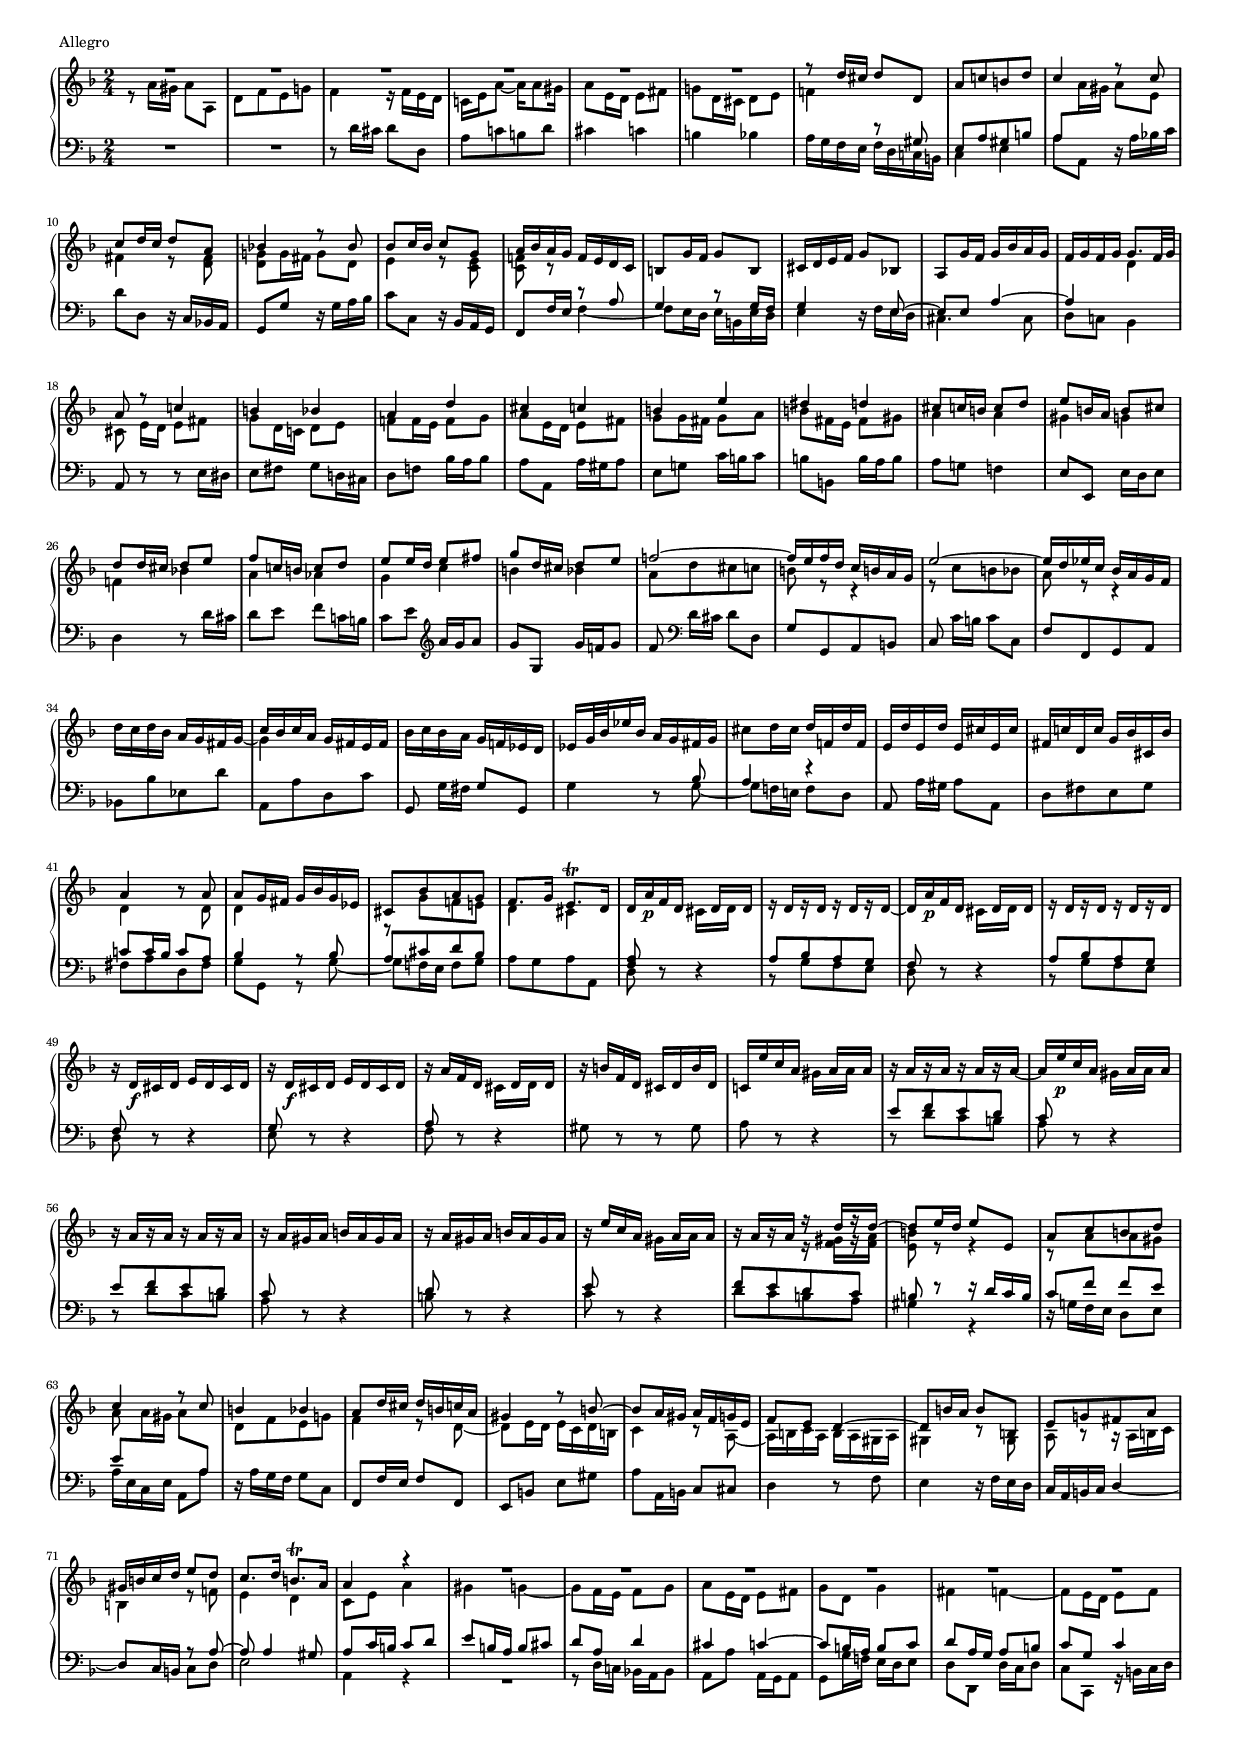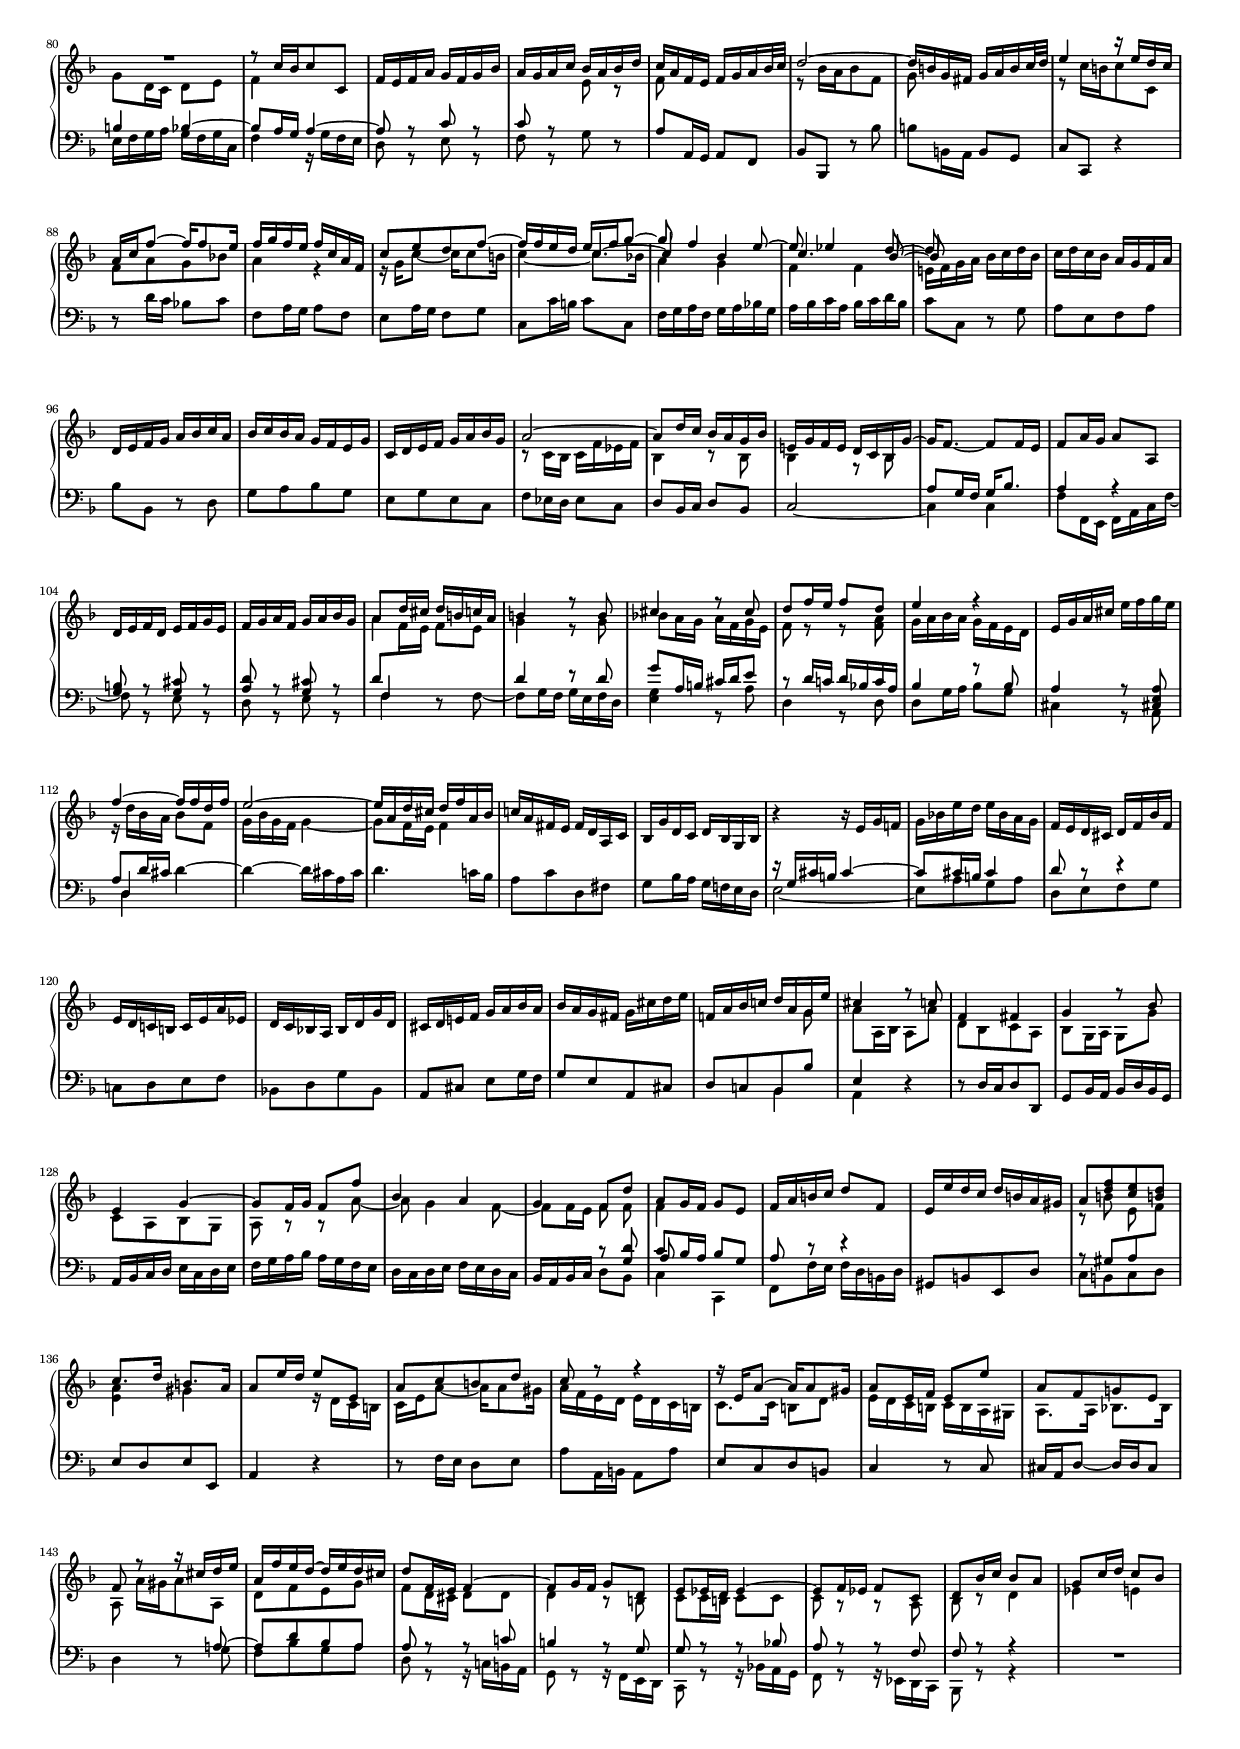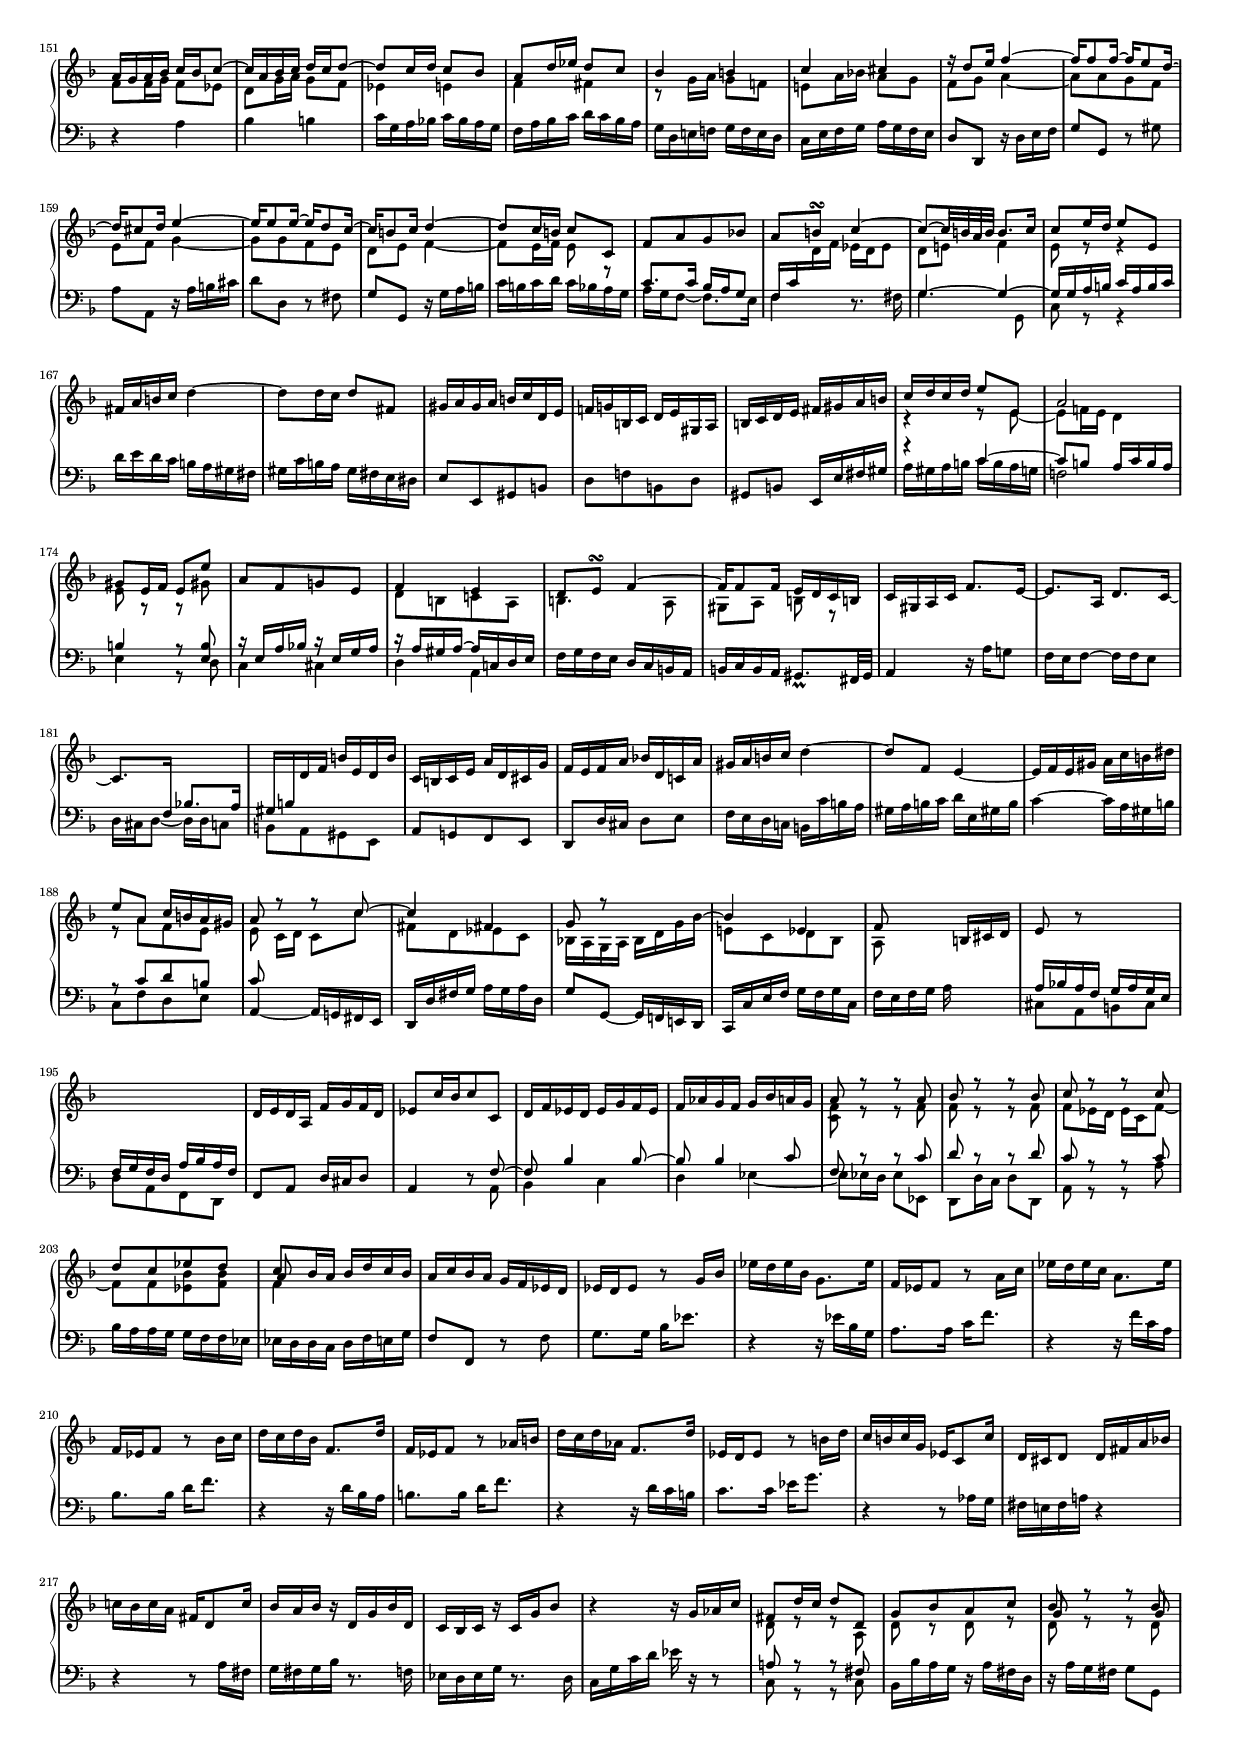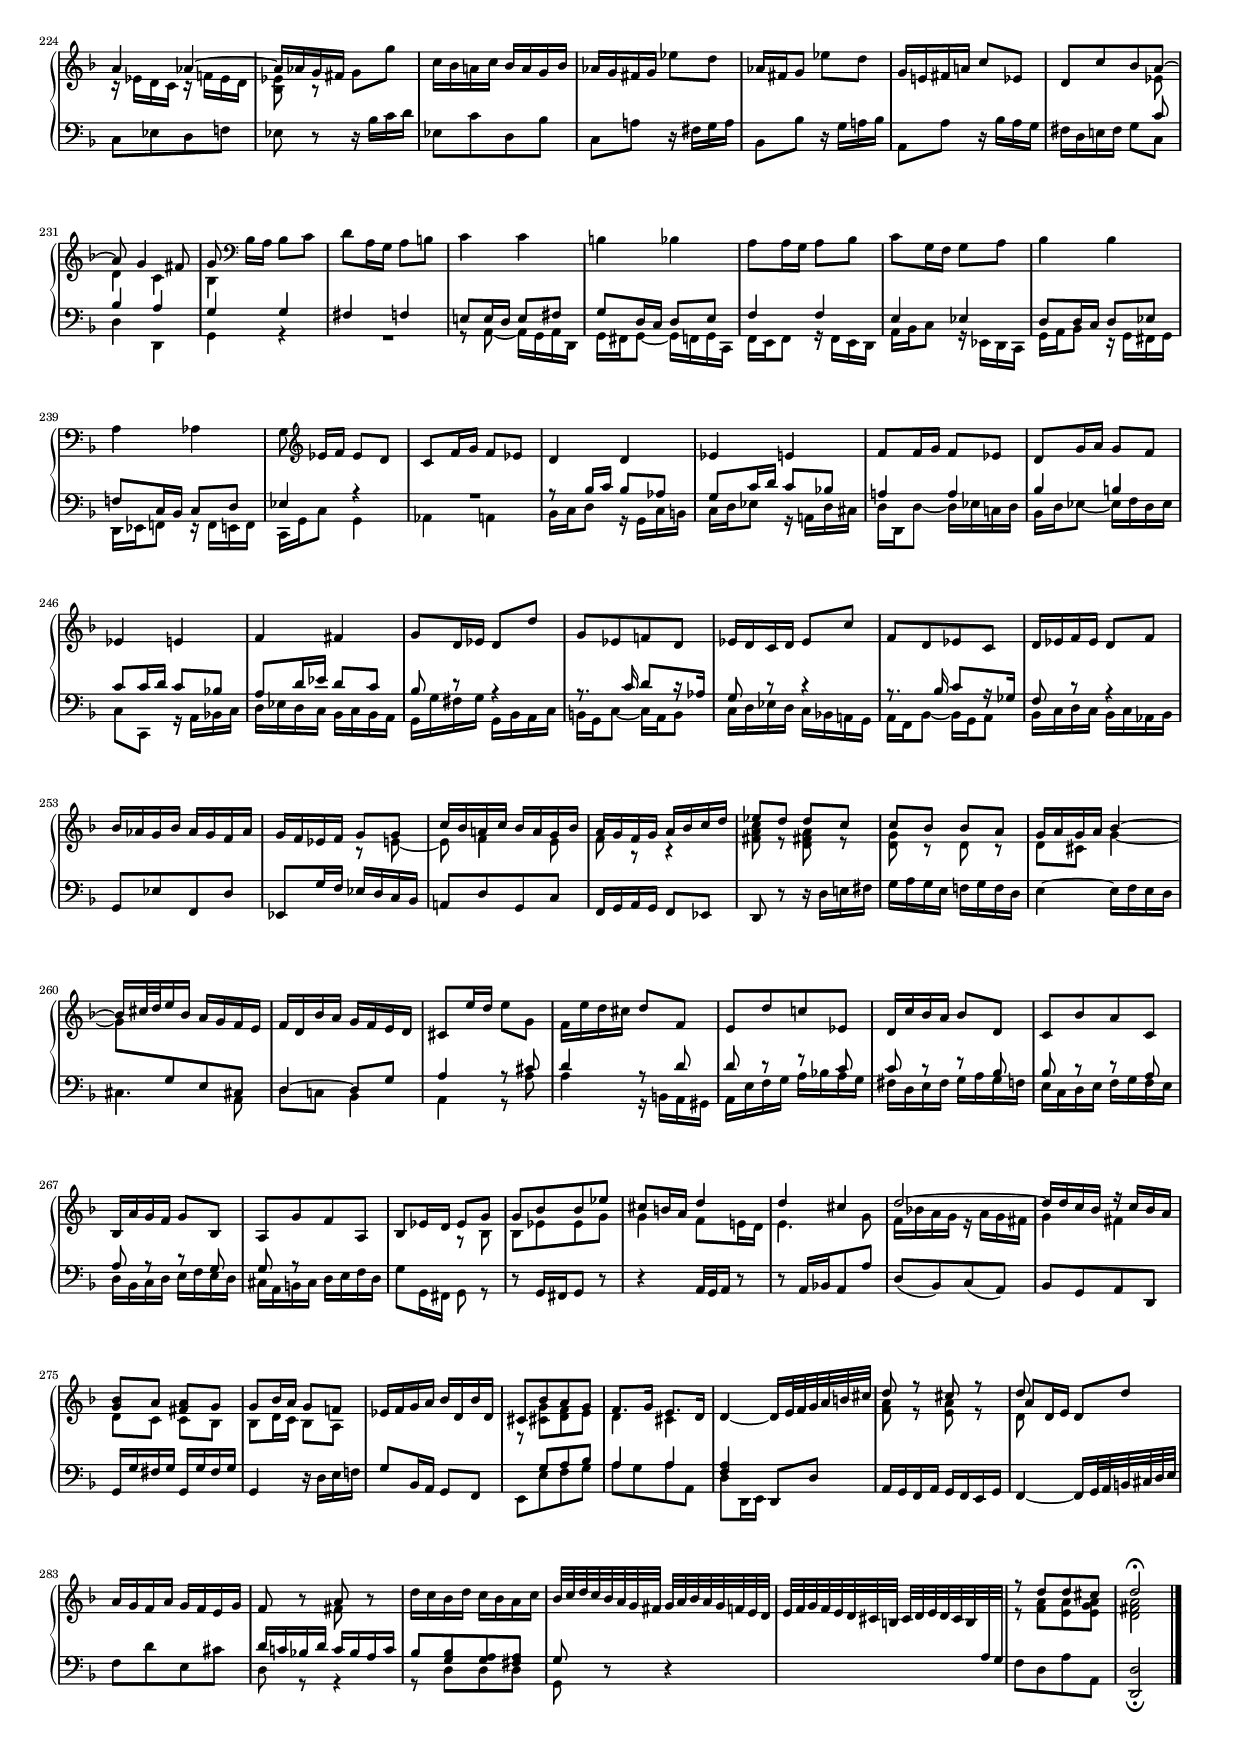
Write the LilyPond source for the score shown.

\version "2.18.2"

breaks = {
  s2*150 \pageBreak
}

#(set-global-staff-size 13.2)

\paper {
  #(set-paper-size "a4")
  print-page-number = ##f
  between-system-padding = #0.1
  between-system-space = #0.1
  ragged-last-bottom = ##f
  ragged-bottom = ##f
}

\version "2.18.2"

cstr = \change Staff = "right"
cstl = \change Staff = "left"

\header {
  %title = "Fuga"
  meter = "Allegro"
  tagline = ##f
}

global = {
  \key d \minor
  \time 2/4
  \override Staff.NoteCollision #'merge-differently-dotted = ##t
}

right = \relative c'' {
  \global
  
  R2 * 5
  R2
  r8 d16 cis d8 d,
  a'[ c! b d]
  c4 r8 c
  c d16 c d8 a
  
  bes!4 r8 bes
  bes c16 bes c8 g
  a16 bes a g f e d c
  b8 g'16 f g8 b,
  cis16 d e f g8 bes,!
  
  a g'16 f g bes a g
  f g f g g8. f32 g 
  a8 r c!4 
  b bes
  
  a d
  cis c
  b e
  dis d
  cis8 c16 b c8 d
  
  e b16 a b8 cis
  d d16 cis d8 e
  f c!16 b c8 d
  e e16 d e8 fis
  g d16 cis d8 e
  
  
  f!2 ~ 
  f16 e f d c b! a g
  e'2 ~
  e16 d ees c bes a g f
  s2
  
  c'16bes c a g fis e fis
  \oneVoice bes c bes a g f! ees d
  ees g32 bes ees16 bes a g fis g
  cis8 d16 cis d f,! d' f,
  e d' e, d' e, cis' e, cis'
  
  fis, c'! d, c' g bes cis, bes'
  <<{ a4 } \\ { d, }>> \oneVoice r8
  << \new Voice { \voiceOne 
      a' 
      a g16 fis g bes g ees
      cis8[ bes' a g]
      f8. g16 e8.-\trill d16 }
    \new Voice { \voiceTwo
      d8
      d4 s
      r8 g[ f! e!]
      d4 cis }>>
  
  \repeat unfold 2 {
    d16 a'\p f d s d[ s d]
    e\rest d[ r d] e\rest d[ r d] ~ }
  \repeat unfold 2 { 
    r16 d\f cis d e d cis d }
  
  r16 a' f d s d[ s d]
  r b' f d cis d b' d,
  c! e' c a s a[ s a]
  r a[ r a] r a[ r a] ~
  
  \stemUp a e'\p c a s a[ s a]
  r a[ r a] r a[ r a]
  \repeat unfold 2 {
    r a gis a b a gis a }
  r e' c a s a[ s a]
  
  
  r a[ r a]
  <<\new Voice { \voiceOne
      r \override Stem.details.beamed-lengths = #'(4) d[ r d] ~ 
      \revert Stem.details.beamed-lengths
      d8 e16 d e8 e,
      a[ c b d]
      c4 r8 c }
    \new Voice { \voiceTwo
      r16 <f, gis>[ r <f a>]
      <e b'>8 r r4
      r8 a[ a gis]
      a }>>
  \voiceOne b4 bes
  
  a8 d16 cis d b c a
  gis4 r8 b ~
  b8 a16 gis a f g e
  f8 e d4 ~
  d8 b'16 a b8 b,
  
  e8[ g! fis a]
  gis16 b c d
  <<\new Voice { \voiceOne
      e8 d
      c8. d16 b8.-\trill a16
      a4 r R2 * 7
      r8 c16[ bes c8 c,] } 
    \new Voice { \voiceTwo
      r8 f!
      e4 d
      c8 e a4
      gis g ~ 
      g8 f16 e f8 g
      
      a e16 d e8 fis
      g d g4
      fis f ~ 
      f8 e16 d e8 f
      g d16 c d8 e
      f4 s }>>
  
  f16 e f a g f g bes
  a g a c bes a bes d
  c a f e f g a bes32 c 
  d2 ~ 
  d16 b g fis g a b c32 d
  
  e4 r16 e d c
  a c f8 ~
  f16 f8 e16
  f g f e f c a f
  
  << \new Voice { \voiceOne
      c'8[ e d f] ~
      f16 f e d e f g8 ~
      g f4 e8 ~
      e ees4 d8 ~ 
      d s s4 }
    \new Voice { \voiceTwo
      r16 g, c8 ~ c16 c8 b16
      c4 ~ \once \override NoteColumn.force-hshift = #1 c8. bes!16 a4 g f f
      e!16 f g a bes c d bes
    }
    \new Voice { \voiceThree
      s2 s4
      \shape #'((0 . -0.5) (0 . -0.5) (0 . -0.5) (0 . -0.5)) Tie
      c4 ~ c bes
      \once \override NoteColumn.force-hshift = #1 c4. bes8 ~ bes 
    }
  >>
  
  \oneVoice c16 d c bes a g f a
  \voiceOne d, e f g a bes c a
  bes c bes a g f e g
  
  c, d e f g a bes g
  a2 ~ a8 d16 c bes a g bes
  e,! g f e d c bes g' ~
  \oneVoice g16 f8. ~ f8 f16 e
  f8 a16 g a8 a,
  
  d16 e f d e f g e
  f g a f g a bes g
  <<\new Voice { \voiceOne a8 d16 cis } 
    \new Voice { \voiceTwo a4 }>> 
  \voiceOne d16 b c a
  b4 r8 b
  cis4 r8 cis
  
  d8 f16 e f8 d
  e4 r
  \oneVoice e,16 g a cis e f g e
  \voiceOne f4 ~ f16 f d f
  e2 ~
  e16 a, d cis d f a, bes
  
  c! a fis e fis d a c
  bes g' d c d bes g bes
  \oneVoice r4 r16 e g f!
  g bes! e d e bes a g
  f e d cis d f bes f
  
  e d c! b c e a ees
  d c bes! a bes d g d
  cis d e! f g a bes a
  bes a g fis g cis d e
  \voiceOne f,! a bes c! d a g e'
  cis4 r8 c
  
  
  f,4 fis
  g r8 bes
  e,4 g ~
  g8 f16 g f8 f'
  bes,4 a
  
  g4 f8 d'
  a g16 f g8 e
  \oneVoice f16 a b c d8 f,
  e16 e' d c d b a gis
  <<\new Voice { \voiceOne a8[ <d f> <c e> <b! d>] }
    \new Voice { \voiceTwo r8 b e, }>>
  
  \voiceOne c'8. d16 b8. a16
  a8 e'16 d e8 e,
  a[ c b d]
  c8 r r4
  r16 e, a8~ a16 a8 gis16
  
  a8 e16 f e8 e'
  a,[f g! e]
  f8 r r16 cis' d e
  a, f' e d ~ d e d cis
  d8 f,16 e f4 ~
  
  f8 g16 f g8 d
  e ees16 d ees4 ~
  ees8 f16 ees f8 c
  d bes'16 c bes8 a
  g c16 d c8 bes
  
  a16 g a bes c bes c8 ~ 
  c16 a bes c d c d8 ~
  d c16 d c8 bes
  a d16 ees d8 c
  bes4 b
  
  
  c4 cis
  r16 d8 e16 f4 ~
  f16 f8 f16 ~ f e8 d16 ~
  d cis8 d16 e4 ~
  e16 e8 e16 ~ e d8 c16 ~
  
  c16 b8 c16 d4 ~
  d8 c16 b c8 c,
  f[ a g bes!]
  a b\turn c4 ~
  c8 ~ c32 b a b b8. c16
  
  c8 e16 d e8 e,
  \oneVoice fis16 a b c d4 ~
  d8 d16 c d8 fis,
  gis16 a gis a b c d, e
  f! g! b, c d e gis, a
  
  b c d e fis gis a b
  \voiceOne c d c d e8 e,
  a2
  gis8 e16 f e8 e'
  a,[ f g! e]
  
  f4 e
  d8 e\turn f4 ~
  f16 f8 f16 e d c b!
  \oneVoice c gis a c f8. e16 ~
  e8. a,16 d8. c16 ~
  
  \override Beam.damping = #+inf.0
  \voiceOne c8. \cstl f,16 bes!8. a16
  gis b \cstr d f b e, d b'
  \revert Beam.damping
  \oneVoice c, b c e a d, cis g'
  f e f a bes! d, c! a'
  gis a b c d4 ~
  
  
  d8 f, e4 ~
  e16 f e gis a c b dis
  \voiceOne e8 a, c16 b a gis
  a8 r r c ~
  c4 fis,!
  
  g8 r \stemDown bes,16 d g bes ~ 
  \stemUp bes4 ees,
  f8 s s16 \oneVoice b, cis d
  e8 r s4 
  s2
  
  d16 e d a f' g f d
  ees8[ c'16 bes c8 c,]
  d16 f ees d ees g f ees
  f aes g f g bes a g
  \voiceOne a8 r r a
  
  bes r r bes
  c r r c
  d[ c ees d]
  <<\new Voice { \voiceOne c bes16 a }
    \new Voice { \voiceTwo f4 }
    \new Voice { \voiceThree a8 }
  >> bes16 d c bes
  \oneVoice a c bes a g f ees d
  
  ees d ees8 r g16 bes
  ees d ees bes g8. ees'16
  f, ees f8 r a16 c
  ees d ees c a8. ees'16
  f, ees f8 r bes16 c
  
  d c d bes f8. d'16
  f, ees f8 r aes16 b
  d c d aes f8. d'16
  ees, d ees8 r b'16 d
  c b c g ees c8 c'16
  
  
  d, cis d8 d16 fis a bes!
  c! bes c a
  fis d8 c'16
  bes a bes r d, g bes d,
  c bes c r c g' bes8
  
  r4 r16 g aes c
  \voiceOne fis,8 d'16 c d8 d,
  g[ bes a c]
  <<\new Voice { \voiceOne bes r r bes } 
    \new Voice { \voiceThree g s s g }>>
  a4 aes ~
  
  aes16 aes g fis \oneVoice g8 g'
  c,16 bes a! c bes a g bes
  aes g fis g ees'8 d
  aes16 fis g8 ees' d
  
  g,16 e! fis a! c8 ees,
  
  <<\new Voice { \voiceOne 
      d[ c' bes a] ~ a8 g4 fis8 g 
      \clef bass \oneVoice bes,16[ a] }
    \new Voice { \voiceTwo
      s4. ees'8 d4 c bes }>>
  bes8 c
  d a16 g a8 b
  
  c4 c
  b bes
  a8 a16 g a8 bes
  c g16 f g8 a
  
  bes4 bes
  a aes
  g8 \clef treble ees'16[ f] ees8 d
  c f16 g f8 ees
  d4 d
  
  
  ees e
  f8 f16 g f8 ees
  d g16 a g8 f
  ees4 e
  f fis
  
  g8 d16 ees d8 d'
  g,[ ees f! d]
  ees16 d c d ees8 c'
  f,[ d ees c]
  d16 ees f ees d8 f
  
  bes16 aes g bes aes g f aes
  g f ees f \voiceOne g8 g
  c16 bes a! c bes a g bes
  a g f g a bes c d
  ees8 d d c
  
  c bes bes a
  g16 a g a bes4 ~
  bes16 cis32 d e16 bes \oneVoice a g f e
  f d bes' a g f e d
  
  cis8 e'16 d e8 g,
  f16 e' d cis d8 f,
  e[ d' c! ees,]
  d16 c' bes a bes8 d,
  c[ bes' a c,]
  
  
  bes16 a' g f g8 bes,
  a[ g' f a,]
  bes ees16 d \voiceOne ees8 g
  g[ bes bes ees]
  cis b16 a d4
  
  d cis 
  d2 ~
  d16 d c bes r c bes a
  <g bes>8 a <fis a> g
  g bes16 a g8 f!
  
  ees16 f g a bes d, bes' d,
  cis8[ bes' a g]
  f8. g16 e8. d16
  \oneVoice d4 ~ d16 e32 f g a b cis
  \voiceOne d8 r cis r
  
  <<\new Voice { \voiceOne d8 }
    \new Voice { \voiceThree 
      \once \override NoteColumn.force-hshift = #1 
      a d,16 e }>>
  \oneVoice d8 d'
  a16 g f a g f e g
  f8 r <<\new Voice { \voiceOne a } \new Voice { \voiceTwo fis }>> r
  d'16 c bes d c bes a c
  
  bes32 c d c bes a g fis g a bes a g f e d
  e f g f e d cis b \override Beam.damping = #+inf.0 \voiceOne cis d e d cis b \cstl a g 
  \revert Beam.damping
  \cstr r8 d''[ d cis]
  d2-\fermata \bar "|."
}

middle = \relative c'' {
  \global
  
  r8 a16 gis a8 a,
  d[ f e g!]
  f4 r16 f e d 
  c! e a8 ~ a16 a8 gis16
  a8 e16 d e8 fis
  
  g! d16 cis d8 e
  f!4 \cstl \voiceOne r8 gis,
  e[ a gis b]
  a \cstr \voiceTwo a'16 gis a8 e
  fis4 r8 <d fis>
  
  <d g!> g16 fis g8 d
  e4 r8 <c e>
  <c f!> r \cstl \voiceOne r a
  g4 r8 g16 f
  g4 s8 e ~
  
  e e a4 ~
  a \cstr \voiceTwo d
  cis8 e16[ d] e8 fis
  g d16 c! d8 e
  
  f! f16 e f8 g
  a e16 d e8 fis
  g g16 fis g8 a
  b fis16 e fis8 gis
  a4 a
  
  gis g
  f! bes!
  a aes
  g c
  b bes
  
  
  a8[ d cis c]
  b r r4
  r8 c[ b bes]
  a r r4
  \oneVoice d16 c d bes a g fis \once \tieDown g ~ 
  
  \voiceTwo g4 s
  s2
  s4. \cstl \voiceOne bes,8
  a4 r
  s2
  
  s2
  c!8 c16 bes c8 a
  bes4 r8 bes
  a[ cis d bes]
  s2
  
  <f a>8 s
  \repeat unfold 2 {
    \cstr \voiceTwo cis'16[ s d] s
    \cstl \voiceOne a8[ bes a g]
    f s } s4
  
  g8 s4.
  a8 s \cstr \voiceTwo cis16[ s d] s
  s2
  s4 \repeat unfold 2 {
    \cstr \voiceTwo gis16[ s a] s
    \cstl \voiceOne e8[ f e d]
    c s } s4
  d8 s4.
  e8 s \cstr \voiceTwo gis16[ s a] s
  
  
  \cstl \voiceOne f8[ e d c]
  b r e16\rest d c b
  c8 f f e
  e \cstr \voiceTwo a16 gis a8 \cstl \voiceOne a,
  \cstr \voiceTwo d[ f e g!]
  
  f4 r8 d ~
  d e16 d e c d b
  c4 r8 a ~
  a16 b c a b a gis a
  gis4 r8 gis
  
  a r r16 a b c
  b4 \cstl \voiceOne r8 a ~
  a a4 gis8
  a8 c16 b c8 d 
  e b16 a b8 cis
  d8 a d4
  
  cis c ~
  c8 b16 a b8 c
  d a16 g a8 b
  c g c4
  b bes ~
  bes8 a16 g a4 ~
  
  a8 r c r
  c r \cstr \voiceTwo e r
  f s s4
  r8 bes16[ a bes8 f]
  g s s4
  
  r8 c16[ b c8 c,]
  f[ a g bes!]
  a4 r
  

  s2*9
  r8 c,16 bes c f ees f
  bes,4 r8 bes
  bes4 r8 bes
  \cstl \voiceOne a8 g16 f g bes8.
  a4 r
  
  <g b>8 r <g cis> r
  <a d> r <g cis> r
  d' \cstr \voiceTwo f16 e f8 e
  g4 r8 g
  bes! a16 g a f g e
  
  f8 r r <f a> 
  g16 a bes a g f e d 
  s2
  r16 d' bes a bes8 f
  g16 bes g f g4 ~
  g8 f16 e f4
  
  s2 s2 \cstl \voiceOne
  r16 g, cis b cis4 ~
  cis8 cis16 b cis4
  d8 r r4
  
  s2*4
  s4 s8 \cstr \voiceTwo g8
  a a,16 bes a8 a'
  
  
  d,[ bes c a]
  bes g16 a g8 g'
  c,[ a bes g]
  a8 r r a' ~
  a g4 f8 ~

  f f16 e f8\noBeam f 
  f4 s
  s2 s2
  \cstl \voiceOne r8 gis,[ a \cstr \voiceTwo f']
  
  <e a>4 gis
  s4 r16 d c b
  c e a8 ~ a16 a8 gis16
  a f e d e d c b
  c8. c16 b8 d
  
  e16 d c b c b a gis
  a8. a16 bes!8. bes16
  a8 a'16[ gis a8 a,]
  d[ f e g]
  f d16 cis d8 d
  
  d4 r8 b
  c c16 b c8 c
  c r r a
  bes r d4
  ees e
  
  f8 f16 g f8 ees
  d g16 a g8 f
  ees4 e
  f fis
  r8 g16 a g8 f!
  
  
  e! a16 bes! a8 g
  f g a4 ~
  a8[ a g f]
  e f g4 ~
  g8[ g f e]
  
  d e f4 ~
  f8 e16 f e8 r
  \cstl \voiceOne c8. c16 bes a g8
  f16 c' \cstr \voiceTwo d f ees d ees8
  d e! f4
  
  e8 r r4
  s2*5
  r4 r8 e8 ~
  e f!16 e d4
  e8 r r gis!
  s2
  
  d8[ b c! a]
  b4. a8
  gis a b r
  s2*9
  
  r8 a'[ f e]
  e c16[ d] c8 c'
  fis,[ d ees c]
  
  bes!16 a g a s4
  e'!8[ c d bes]
  a s s4
  \cstl \voiceOne a16 bes! a f g a g e
  f g f d a' bes a f
  
  s2
  s4. f8 ~
  f bes4 bes8 ~
  bes bes4 c8
  \cstr \voiceTwo <c f> r r f
  
  f r r f
  f ees16 d ees c f8 ~
  f[ f <ees bes'> <f bes>]
  s2*17
  
  
  d8 r r a
  d r d r
  d r r d
  r16 ees d c r f! ees d
  
  <bes ees>8 r s4
  s2*4
  s4. \cstl \voiceOne c8
  bes4 a
  g g
  fis f
  
  e!8 e16 d e8 fis
  g d16 c d8 e
  f4 f
  e ees
  
  d8 d16 c d8 ees
  f! c16 bes c8 d
  ees4 r
  R2
  r8 bes'16 c bes8 aes
  
  
  g8 c16 d c8 bes!
  a!4 a
  bes b
  c8 c16 d c8 bes!
  a d16 ees d8 c
  
  bes8 r r4
  r8. c16 d8[ r16 aes]
  g8 r r4
  r8. bes16 c8[ r16 ges]
  f8 r r4
  
  s2
  s4 \cstr \voiceTwo r8 e' ~
  e f4 e8
  f r r4
  <fis a c>8 r <d fis! a> r
  
  <d g> r d r
  d cis g'4 ~
  g8[ \cstl \voiceOne g, e cis!]
  d4 ~ d8 g
  
  a4 r8 cis 
  d4 r8 d
  d r r c
  c r r bes
  bes r r a
  
  
  a r r g
  g r s4
  s4 \cstr \voiceTwo r8 bes
  bes[ ees ees g]
  g4 f8 e!16 d
  
  e4. g8
  f16 bes! a g r a g fis
  g4 fis
  d8 c c bes
  bes d16 c bes8 a
  
  s2
  r8 <cis! g'>[ <d f> e]
  d4 cis
  s2
  <f a>8 r <e a> r
  
  d s4.
  s2
  \cstl \voiceOne d16 c! bes! d c bes a c
  bes8[ <g bes> <g a> <fis a>]
 
  g8 s4.
  s2
  \cstr \voiceTwo r8 <f' a>[ <e a> <e g a>]
  <d fis a>2
}
 
left = \relative c' {
  \global
  
  R2*2
  r8 d16 cis d8 d,
  a'[ c! b d]
  cis4 c
  
  b bes
  a16 g f e \voiceTwo f d c! b
  c4 e \oneVoice
  a8 a, r16 a' bes! c
  d8 d, r16 c bes! a
  
  g8 g' r16 g a bes
  c8 c, r16 bes a g
  f8 f'16 e \voiceTwo f4 ~ 
  f8 e16 d e b e d 
  e4
  \oneVoice r16 \voiceTwo f e d
  
  cis4. cis8
  d c! bes4
  \oneVoice a8 r r e'16 dis
  e8 fis g d!16 cis
  
  d8 f! bes16 a bes8
  a a, a'16 gis a8
  e g! c16 b c8
  b b, b'16 a b8
  a g! f!4
  
  e8 e, e'16 d e8
  d4 r8 d'16 cis
  d8 e f c!16 b
  c8 e \clef treble a16 g a8
  g g, g'16 f! g8
  
  
  f \clef bass d16[ cis] d8 d,
  g[ g, a b]
  c c'16[ b] c8 c,
  f[ f, g a] 
  bes![ bes' ees, d']
  
  a,[ a' d, c']
  g, g'16[ fis] g8 g,
  g'4 r8 \voiceTwo g ~
  g f!16 e! f8 d
  \once \stemUp a a'16[ gis] a8 a,
  
  d[ fis e g]
  fis[ a d, fis]
  g g, r g' ~
  g f!16 e f8 g
  a[ g a a,]
  
  d8 \oneVoice r r4
  \repeat unfold 2 {
    r8 g[ f e]
    d8 r r4 }
  
  e8 r r4
  f8 r r4
  gis8 r r gis
  \repeat unfold 2 {
    a8 r r4
    r8 d8[ c b] }
  a8 r r4
  b8 r r4
  c8 r r4
  

  \voiceTwo d8[ c b a]
  gis4 r
  \oneVoice r16 \voiceTwo g! f e d8 e
  a16 e c e a,8 a'
  \oneVoice r16 a g f g8 c,
  
  f, f'16 e f8 f,
  e b' e gis
  a a,16 b c8 cis
  d4 r8 f
  e4 r16 f e d
  
  c a b c \once \stemUp d4 ~ 
  d8 c16 b \voiceTwo c8 d
  e2
  a,4 r 
  R2
  r8 d16 c! bes! a bes8
  
  a8 a' a,16 g a8
  g g'16 f! e d e8
  d d, d'16 c d8
  c c, r16 b' c d 
  e f g a g f g c,
  f4 r16 g f e
  
  d8 r e r
  f r g \oneVoice r
  a a,16 g a8 f
  bes bes, r bes''
  b b,16 a b8 g
  
  c c, r4
  r8 d''16 c bes!8 c
  f, a16 g a8 f
  e a16 g f8 g
  c, c'16 b c8 c, 
  f16 g a f g a bes! g
  
  
  a bes c a bes c d bes
  c8 c, r g'
  a[ e f a]
  bes bes, r d
  g[ a bes g]
  
  e[ g e c]
  f ees16 d ees8 c
  d bes16 c d8 bes
  c2 ~
  \voiceTwo c4 c
  f8 f,16 e f a c f ~
  
  f8 r e r
  d r e r
  <<\new Voice { \voiceThree f4 } 
    \new Voice { \voiceFour 
      \once \override NoteColumn.force-hshift = #1 
      f4 }>>
  \oneVoice r8 
  
  <<\new Voice { \voiceTwo
      f8 ~ 
      f g16 f g e f d
      <e g>4 r8 a
      d,4 r8 d
      d g16 a bes8 g
      cis,4 r8 a } 
    \new Voice { \voiceOne
      s8 d'4 r8 d
      g a,16 b cis d e8
      r d16 c! d bes! c a
      bes4 r8 bes
      a4 r8 <cis,! e a>
  }>>
  
  <<{ a'8 d16 cis } \\ 
    {\once \override NoteColumn.force-hshift = #1 d,4 } \\ 
    { d4 } >> \oneVoice d'4 ~
  d ~ d16 cis a cis
  d4. c!16 bes
  
  a8[ c d, fis]
  g8 bes16 a g f! e d
  \voiceTwo e2 ~
  e8[ a g a]
  d,[ e f g]
  
  \oneVoice c,![ d e f]
  bes,![ d g bes,]
  a cis e g16 f
  \voiceOne g8[ e a, cis]
  <<\new Voice { \voiceOne d[ c! bes bes'] e,4 } 
    \new Voice { \voiceFour s4 bes a }>> 
  \oneVoice r4
  
  
  r8 d16[ c d8 d,]
  g bes16 a bes d bes g
  a bes c d e c d e
  f g a bes a g f e
  d c d e f e d c
  
  bes a bes c
  
  <<\new Voice { \voiceOne
      r8 <g' d'>
      c bes16 a bes8 g
      a8 r r4
    } \new Voice { \voiceTwo
      d,8 bes
      c4 c,
      f8 f'16 e f d b d
    } \new Voice { \voiceThree
      s4 a'8
  }>>
  
  \oneVoice gis,8[ b e, d']
  \voiceTwo c[ b c d]
  
  \oneVoice e[ d e e,]
  a4 r
  r8 f'16 e d8 e
  a a,16 b a8 a'
  e[ c d b]
  
  c4 r8 c
  cis16 a d8 ~ d16 d cis8
  d4 r8
  << \new Voice { \voiceOne
      a'!8 ~
      a[ d bes a]
      a r r c!
      b4 r8 g
      g r r bes!
      a r r f
      f r r4
    }\new Voice { \voiceTwo
      g8
      f[ bes g a]
      d, r r16 c! b a
      g8 r r16 f e d
      c8 r r16 bes'! a g
      f8 r r16 ees d c
      bes8 r r4
  }>> 
  \oneVoice R2
  
  r4 a''
  bes b
  c16 g a bes! c bes a g
  f a bes c d c bes a
  g d e! f! g f e d
  
  
  c e f g a g f e
  d8 d, r16 d' e f
  g8 g, r gis'
  a a, r16 a' b cis
  d8 d, r fis
  
  g g, r16 g' a b
  c b c d c bes a g
  \voiceTwo a g f8 ~ f8. e16
  f4 \oneVoice r8. fis16
  
  <<\new Voice { \voiceOne
      g4 ~ g ~
      g16 g a b c a b c
    } \new Voice { \voiceTwo
      g4. g,8
      c r r4 }>>
  
  d'16 e d c b a gis fis
  gis c b a gis fis e dis
  e8[ e, gis b]
  d[ f! b, d]
  gis, b e,16 e' fis gis
  
  <<\new Voice { \voiceOne
      r4 c ~
      c8 b a16 c b a
      b4 r8 <e, b'>
      r16 e a bes! r e, g a
      r a gis a ~ a c,! d e
    } \new Voice { \voiceTwo
      a16 gis a b c b a g
      f!2
      e4 r8 d
      c4 cis
      d a }>>
  
  f'16 g f e d c b a
  b c b a gis8._\prall fis32 gis
  a4 r16 a' g!8
  f16 e f8 ~ f16 f e8
  
  \voiceTwo d16 cis d8 ~ d16 d c8
  b[ a gis e]
  \oneVoice a[ g! f e]
  d8 d'16 cis d8 e
  f16 e d c! b c' b a
  
  
  gis a b c d e, gis! b
  c4 ~ c16 a gis b
  <<\new Voice { \voiceOne r8 c[ d b] c } 
    \new Voice { \voiceTwo c,[ f d e]
      \stemUp a,4 ~ a16 g! fis e }
  >>
  d d' fis g a g a d,
  
  g8 g, ~ g16 f! e! d
  c c' e f g f g c,
  f e f g a s s8
  \voiceTwo cis,8[ a b cis]
  d[ a f d]
  
  \oneVoice f a d16 cis d8
  a4 r8 \voiceTwo a
  bes4 c d
  <<\new Voice { \voiceOne
      s4 f8 r r c'
      d r r d
      c r r c
    } \new Voice { \voiceTwo
      ees,4 ~
      ees8 ees16 d ees8 ees,
      d d'16 c d8 d,
      a'8 r r a' }>>
  
  \oneVoice bes16 a a g g f f ees
  ees d d c d f e g
  f8 f, r f'
  
  g8. g16 bes ees8.
  r4 r16 ees bes g
  a8. a16 c f8.
  r4 r16 f c a
  bes8. bes16 d f8.
  
  r4 r16 d bes a
  b8. b16 d f8.
  r4 r16 d c b
  c8. c16 ees g8.
  r4 r8 aes,16 g
  
  
  fis e! fis a! r4
  r r8 a16 fis 
  g fis g bes r8. f!16
  ees d ees g r8. d16
  
  c g' c d ees r r8
  <<\new Voice { \voiceOne a,! r r fis }
    \new Voice { \voiceTwo c r r c }>>
  bes16 bes' a g r a fis d
  r a' g fis \stemDown g8 g, \stemNeutral
  c[ ees d f!]
  
  ees r r16 bes' c d
  ees,8[ c' d, bes']
  c, a'! r16 fis g a
  bes,8 bes' r16 g a! bes
  
  a,8 a' r16 bes a g
  fis d e! fis \voiceTwo g8 c,
  d4 d,
  g r
  R2
  
  r8 a ~ a16 g a d,
  g fis g8 ~ g16 f! g c,
  f e f8 r16 f e d
  a' bes c8 r16 ees, d c
  
  g' a bes8 r16 g fis g
  d ees f!8 r16 f e! f
  c g' c8 g4
  aes a
  bes16 c d8 r16 g, c b
  
  
  c d ees8 r16 a,! d cis
  d d, d'8 ~ d16 ees c! d
  bes d ees8 ~ ees16 f d ees
  c8 c, r16 a' bes! c
  d ees d c bes c bes a
  
  g g' fis g g, bes a c
  b g c8 ~ c16 a b8
  c16 d ees d c bes! a! g
  a f bes8 ~ bes16 g a8
  bes16 c d c bes c aes bes
  
  \oneVoice g8[ ees' f, d']
  ees, g'16 f ees d c bes
  a!8[ d g, c]
  f,16 g a g f8 ees
  d r r16 d' e! fis
  
  g a g e f! g f d
  e4 ~ e16 f e d
  \voiceTwo cis4. a8
  d c! bes4
  
  a r8 a'
  a4 r16 b, a gis
  a e' f g a bes! a g
  fis d e fis g a g f
  e c d e f g f e
  
  d bes c d e f e d
  cis a b cis d e f d
  g8 g,16 fis g8 r
  \oneVoice r g16[ fis g8] r
  r4 a32 g a16 r8
  
  \stemUp r a16[ bes! a8 a']
  \stemNeutral d,[( bes) c( a])
  bes[ g a d,]
  g16 g' fis g g, g' fis g
  g,4 r16 d' e f!
  
  g8 bes,16 a g8 f
  <<\new Voice { \voiceOne
      s8 g'[ a bes] a4 a <f a>4 }
    \new Voice { \voiceTwo 
      e,8[ e' f g] a[ g a a,] d d,16 e }
  >> d8 d'
  a16 g f a g f e g
  
  f4 ~ f16 g32 a b cis d e
  f8[ d' e, cis']
  \voiceTwo d,8 r r4
  r8 d[ d d]
  
  g, \oneVoice r8 r4
  s2
  f'8[ d a' a,]
  <d, d'>2_\fermata
}

\score {
  \new PianoStaff <<
    \new Staff = "right" {
      << 
        \breaks
        \new Voice { \voiceOne \right }
        \new Voice { \voiceTwo \middle }
      >>
    }
    \new Staff = "left" { 
      <<
        \breaks 
        \new Voice { \clef bass \left }
      >>
    }
  >>
  \layout { indent = 0 }
}

